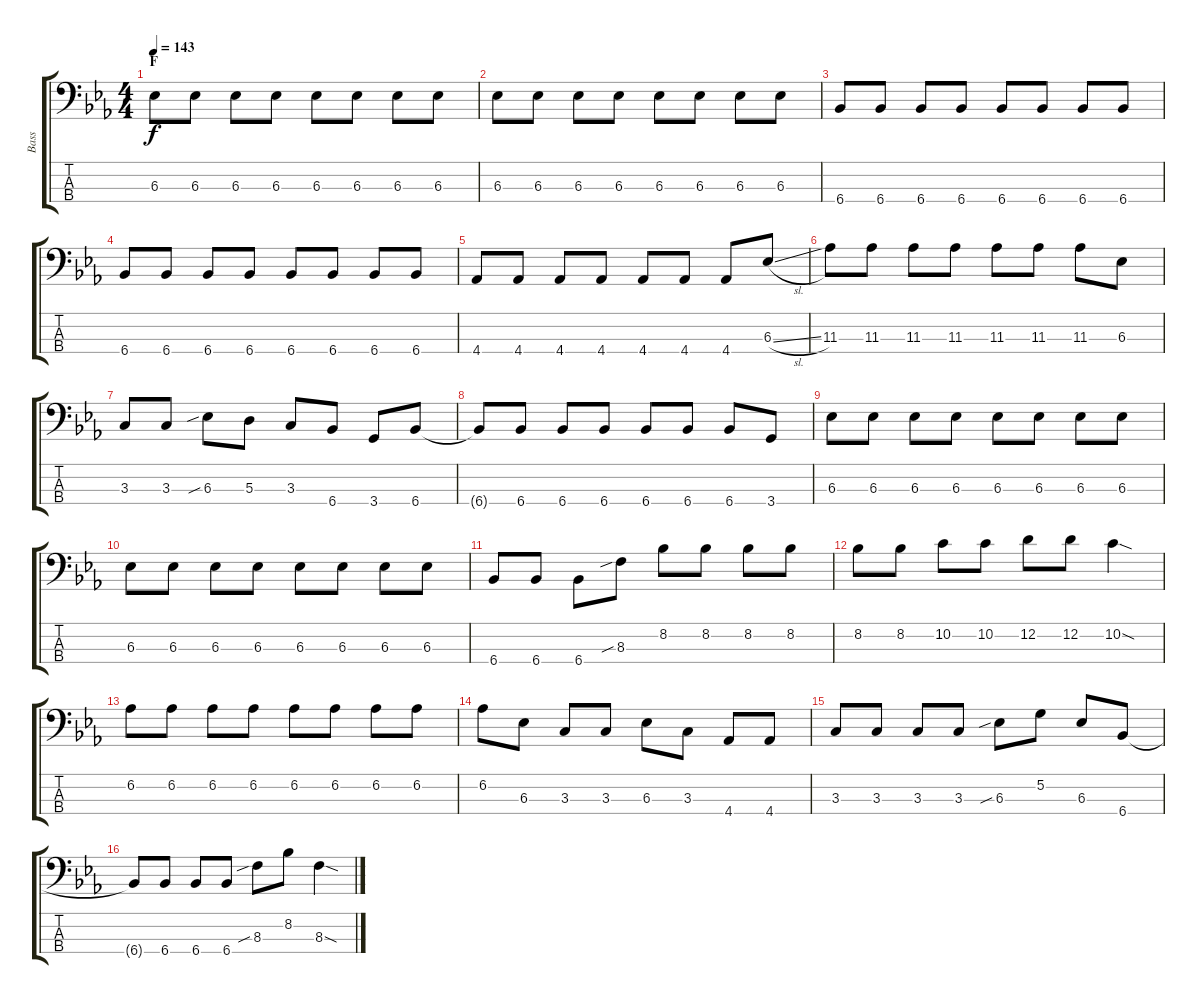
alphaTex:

\track ("Bass" "Bass") {instrument electricbassfinger}
\staff {score tabs}
\tuning (G2 D2 A1 E1) {hide}
\ts (4 4)
\section ("" "F")
\tempo 143
\clef f4
\ks eb
6.3.8{dy f} 6.3.8 6.3.8 6.3.8 6.3.8 6.3.8 6.3.8 6.3.8 |
6.3.8 6.3.8 6.3.8 6.3.8 6.3.8 6.3.8 6.3.8 6.3.8 |
6.4.8 6.4.8 6.4.8 6.4.8 6.4.8 6.4.8 6.4.8 6.4.8 |
6.4.8 6.4.8 6.4.8 6.4.8 6.4.8 6.4.8 6.4.8 6.4.8 |
4.4.8 4.4.8 4.4.8 4.4.8 4.4.8 4.4.8 4.4.8 6.3{sl}.8 |
11.3.8 11.3.8 11.3.8 11.3.8 11.3.8 11.3.8 11.3.8 6.3.8 |
3.3.8 3.3.8 6.3{sib}.8 5.3.8 3.3.8 6.4.8 3.4.8 6.4.8 |
6.4{t}.8 6.4.8 6.4.8 6.4.8 6.4.8 6.4.8 6.4.8 3.4.8 |
6.3.8 6.3.8 6.3.8 6.3.8 6.3.8 6.3.8 6.3.8 6.3.8 |
6.3.8 6.3.8 6.3.8 6.3.8 6.3.8 6.3.8 6.3.8 6.3.8 |
6.4.8 6.4.8 6.4.8 8.3{sib}.8 8.2.8 8.2.8 8.2.8 8.2.8 |
8.2.8 8.2.8 10.2.8 10.2.8 12.2.8 12.2.8 10.2{sod}.4 |
6.2.8 6.2.8 6.2.8 6.2.8 6.2.8 6.2.8 6.2.8 6.2.8 |
6.2.8 6.3.8 3.3.8 3.3.8 6.3.8 3.3.8 4.4.8 4.4.8 |
3.3.8 3.3.8 3.3.8 3.3.8 6.3{sib}.8 5.2.8 6.3.8 6.4.8 |
6.4{t}.8 6.4.8 6.4.8 6.4.8 8.3{sib}.8 8.2.8 8.3{sod}.4
